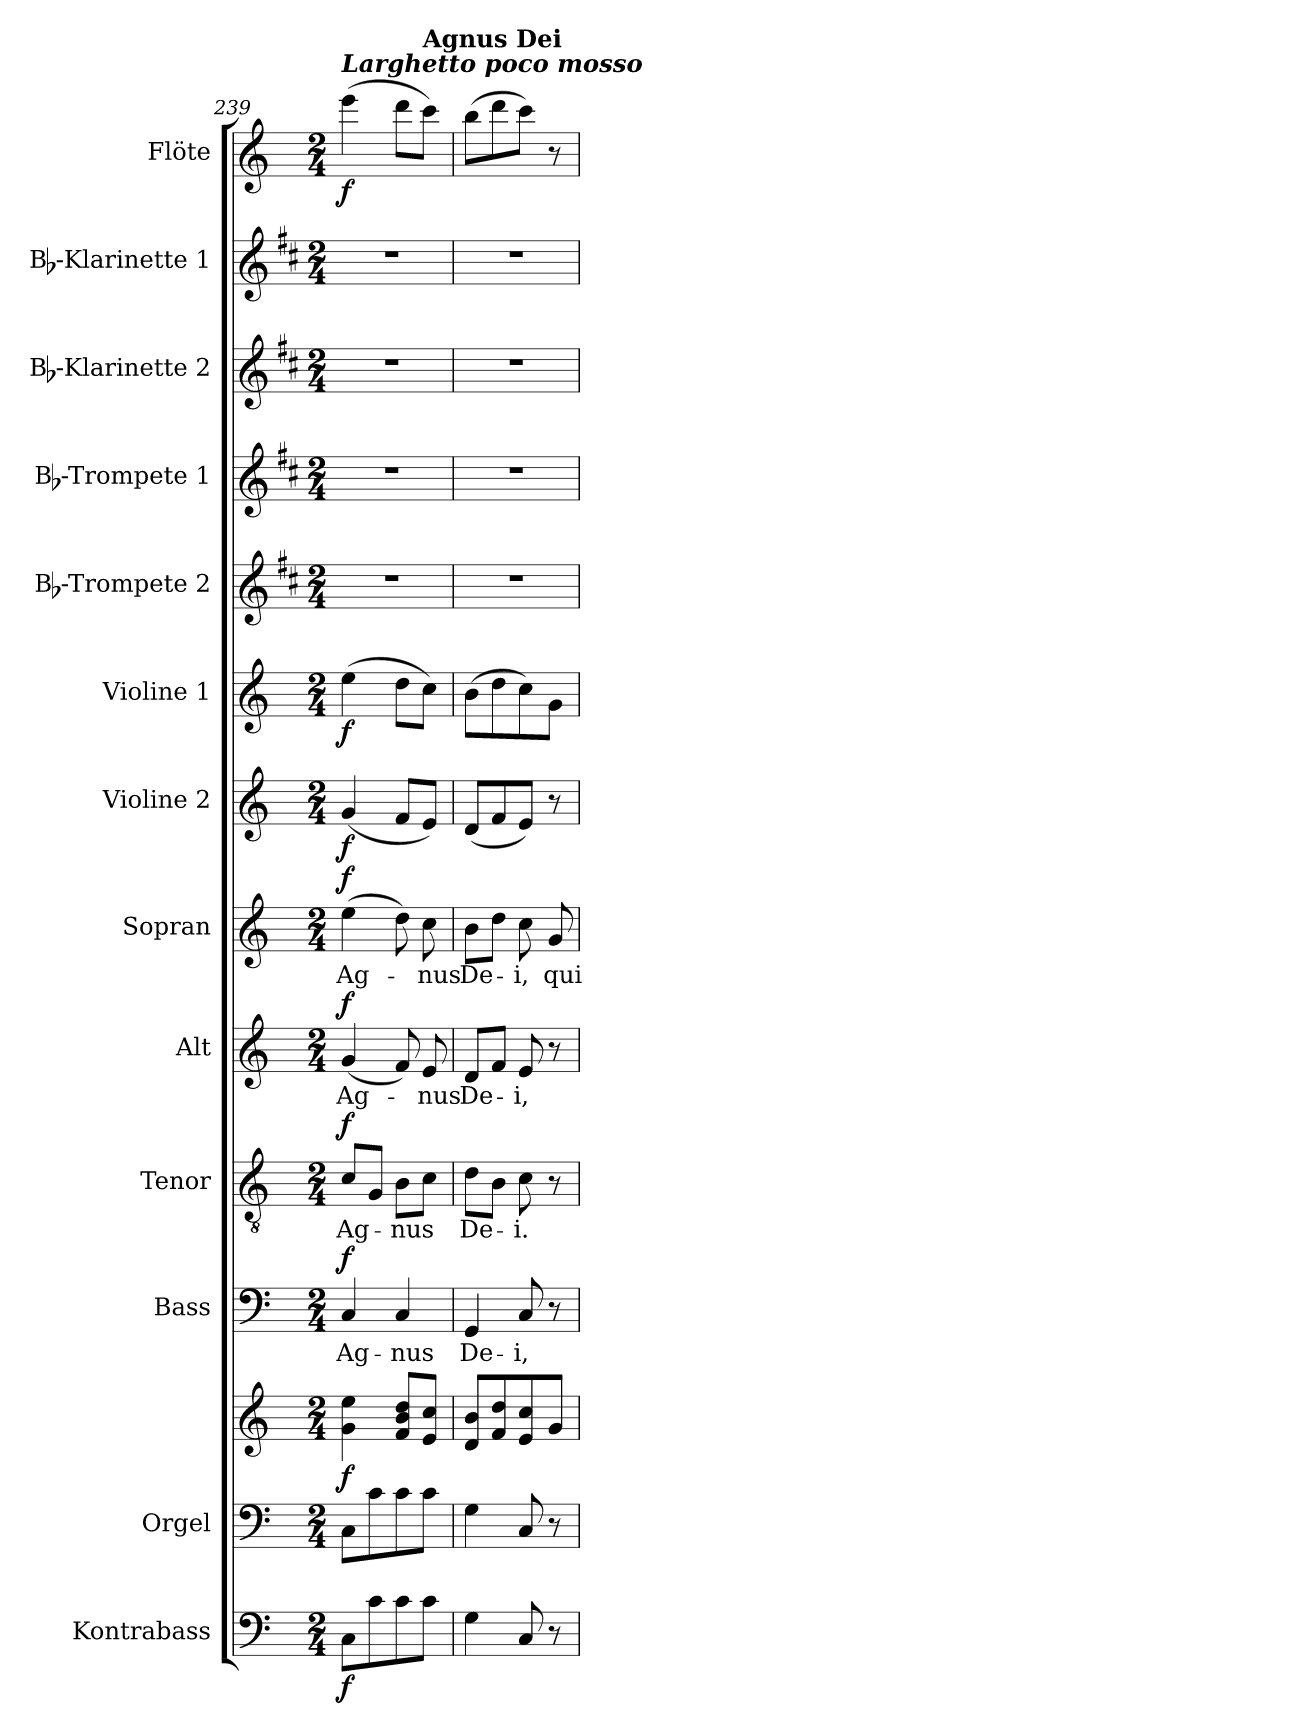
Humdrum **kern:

**kern	**dynam	**kern	**kern	**dynam	**kern	**text	**dynam	**kern	**text	**dynam	**kern	**text	**dynam	**kern	**text	**dynam	**kern	**dynam	**kern	**dynam	**kern	**kern	**kern	**kern	**kern	**dynam
*part13	*part13	*part12	*part12	*part12	*part11	*part11	*part11	*part10	*part10	*part10	*part9	*part9	*part9	*part8	*part8	*part8	*part7	*part7	*part6	*part6	*part5	*part4	*part3	*part2	*part1	*part1
*staff14	*staff14	*staff13	*staff12	*staff12/13	*staff11	*staff11	*staff11	*staff10	*staff10	*staff10	*staff9	*staff9	*staff9	*staff8	*staff8	*staff8	*staff7	*staff7	*staff6	*staff6	*staff5	*staff4	*staff3	*staff2	*staff1	*staff1
*I"Kontrabass	*	*I"Orgel	*	*	*I"Bass	*	*	*I"Tenor	*	*	*I"Alt	*	*	*I"Sopran	*	*	*I"Violine 2	*	*I"Violine 1	*	*I"Bb-Trompete 2	*I"Bb-Trompete 1	*I"Bb-Klarinette 2	*I"Bb-Klarinette 1	*I"Flöte	*
*I'Kb.	*	*I'Org.	*	*	*I'B.	*	*	*I'T.	*	*	*I'A.	*	*	*I'S.	*	*	*I'Vl. 2	*	*I'Vl. 1	*	*I'Bb Trp. 2	*I'Bb Trp. 1	*I'Bb Kl. 2	*I'Bb Kl. 1	*I'Fl.	*
!!LO:PB:g=z
*clefF4	*	*clefF4	*clefG2	*	*clefF4	*	*	*clefGv2	*	*	*clefG2	*	*	*clefG2	*	*	*clefG2	*	*clefG2	*	*clefG2	*clefG2	*clefG2	*clefG2	*clefG2	*
*ITrd7c12	*	*	*	*	*	*	*	*	*	*	*	*	*	*	*	*	*	*	*	*	*ITrd1c2	*ITrd1c2	*ITrd1c2	*ITrd1c2	*	*
*k[]	*	*k[]	*k[]	*	*k[]	*	*	*k[]	*	*	*k[]	*	*	*k[]	*	*	*k[]	*	*k[]	*	*k[]	*k[]	*k[]	*k[]	*k[]	*
*C:	*	*C:	*C:	*	*C:	*	*	*C:	*	*	*C:	*	*	*C:	*	*	*C:	*	*C:	*	*C:	*C:	*C:	*C:	*C:	*
*M2/4	*	*M2/4	*M2/4	*	*M2/4	*	*	*M2/4	*	*	*M2/4	*	*	*M2/4	*	*	*M2/4	*	*M2/4	*	*M2/4	*M2/4	*M2/4	*M2/4	*M2/4	*
=239	=239	=239	=239	=239	=239	=239	=239	=239	=239	=239	=239	=239	=239	=239	=239	=239	=239	=239	=239	=239	=239	=239	=239	=239	=239	=239
!	!	!	!	!	!	!	!	!	!	!	!	!	!	!	!	!	!	!	!	!	!	!	!	!	!LO:TX:a:Bi:t=Larghetto poco mosso	!
!	!LO:DY:b	!	!	!LO:DY:b	!	!LO:LY:b	!LO:DY:a	!	!LO:LY:b	!LO:DY:a	!	!LO:LY:b	!LO:DY:a	!	!LO:LY:b	!LO:DY:a	!	!LO:DY:b	!	!LO:DY:b	!	!	!	!	!	!LO:DY:b
8CC\L	f	8C\L	4g\ 4ee\	f	4C/	Ag-	f	8c/L	Ag-	f	(<4g/	Ag-	f	(>4ee\	Ag-	f	(<4g/	f	(>4ee\	f	2r	2r	2r	2r	(>4eee\	f
8C\	.	8c\	.	.	.	.	.	8G/J	.	.	.	.	.	.	.	.	.	.	.	.	.	.	.	.	.	.
!	!	!	!	!	!	!LO:LY:b	!	!	!LO:LY:b	!	!	!	!	!	!	!	!	!	!	!	!	!	!	!	!	!
8C\	.	8c\	8f/ 8b/ 8dd/L	.	4C/	-nus	.	8B\L	-nus	.	8f/)	.	.	8dd\)	.	.	8f/L	.	8dd\L	.	.	.	.	.	8ddd\L	.
!	!	!	!	!	!	!	!	!	!	!	!	!	!	!	!	!	!	!	!	!	!	!	!	!	!LO:TX:a:B:t=Agnus Dei	!
!	!	!	!	!	!	!	!	!	!	!	!	!LO:LY:b	!	!	!LO:LY:b	!	!	!	!	!	!	!	!	!	!	!
8C\J	.	8c\J	8e/ 8cc/J	.	.	.	.	8c\J	.	.	8e/	-nus	.	8cc\	-nus	.	8e/J)	.	8cc\J)	.	.	.	.	.	8ccc\J)	.
=240	=240	=240	=240	=240	=240	=240	=240	=240	=240	=240	=240	=240	=240	=240	=240	=240	=240	=240	=240	=240	=240	=240	=240	=240	=240	=240
!	!	!	!	!	!	!LO:LY:b	!	!	!LO:LY:b	!	!	!LO:LY:b	!	!	!LO:LY:b	!	!	!	!	!	!	!	!	!	!	!
4GG\	.	4G\	8d/ 8b/L	.	4GG/	De-	.	8d\L	De-	.	8d/L	De-	.	8b\L	De-	.	(<8d/L	.	(>8b\L	.	2r	2r	2r	2r	(>8bb\L	.
.	.	.	8f/ 8dd/	.	.	.	.	8B\J	.	.	8f/J	.	.	8dd\J	.	.	8f/	.	8dd\	.	.	.	.	.	8ddd\	.
!	!	!	!	!	!	!LO:LY:b	!	!	!LO:LY:b	!	!	!LO:LY:b	!	!	!LO:LY:b	!	!	!	!	!	!	!	!	!	!	!
8CC/	.	8C/	8e/ 8cc/	.	8C/	-i,	.	8c\	-i.	.	8e/	-i,	.	8cc\	-i,	.	8e/J)	.	8cc\)	.	.	.	.	.	8ccc\J)	.
!	!	!	!	!	!	!	!	!	!	!	!	!	!	!	!LO:LY:b	!	!	!	!	!	!	!	!	!	!	!
8r	.	8r	8g/J	.	8r	.	.	8r	.	.	8r	.	.	8g/	qui	.	8r	.	8g\J	.	.	.	.	.	8r	.
=	=	=	=	=	=	=	=	=	=	=	=	=	=	=	=	=	=	=	=	=	=	=	=	=	=	=
*-	*-	*-	*-	*-	*-	*-	*-	*-	*-	*-	*-	*-	*-	*-	*-	*-	*-	*-	*-	*-	*-	*-	*-	*-	*-	*-
